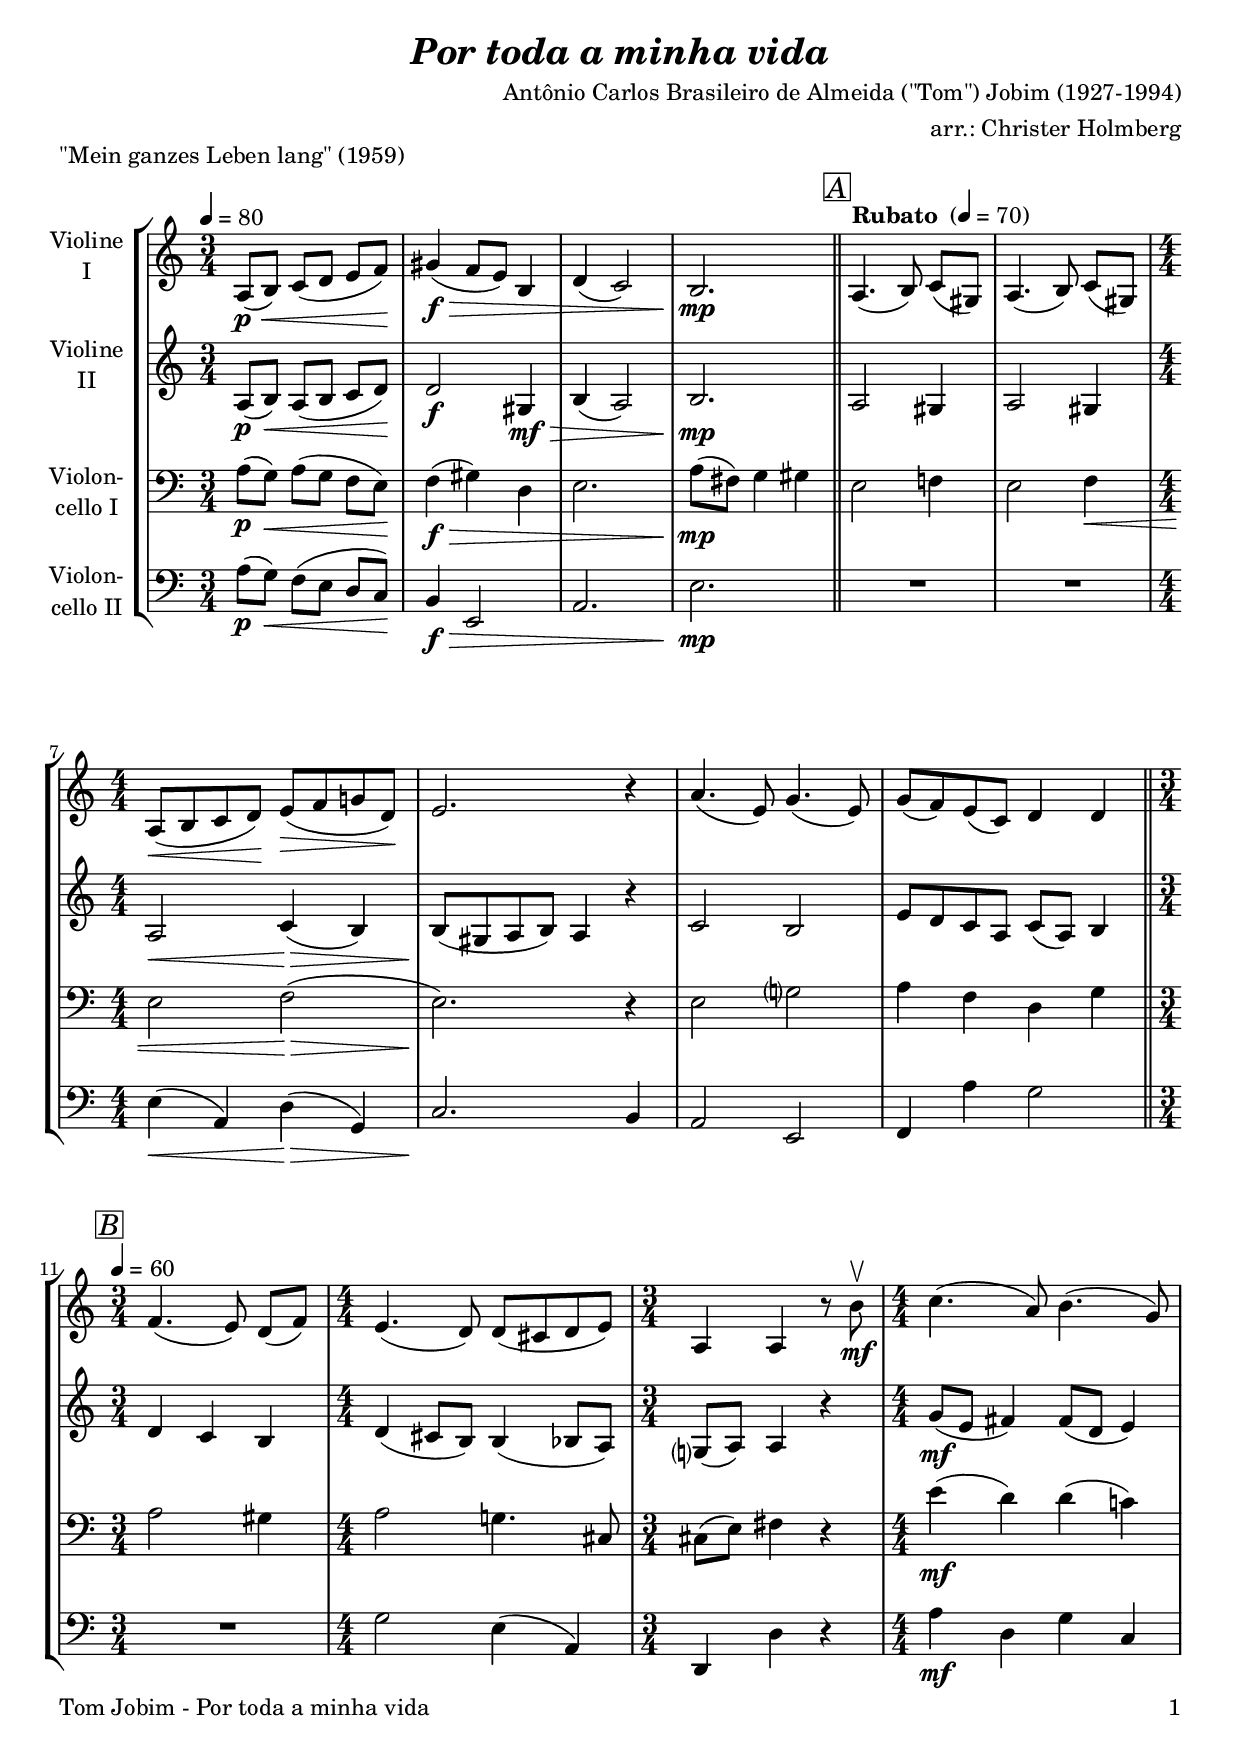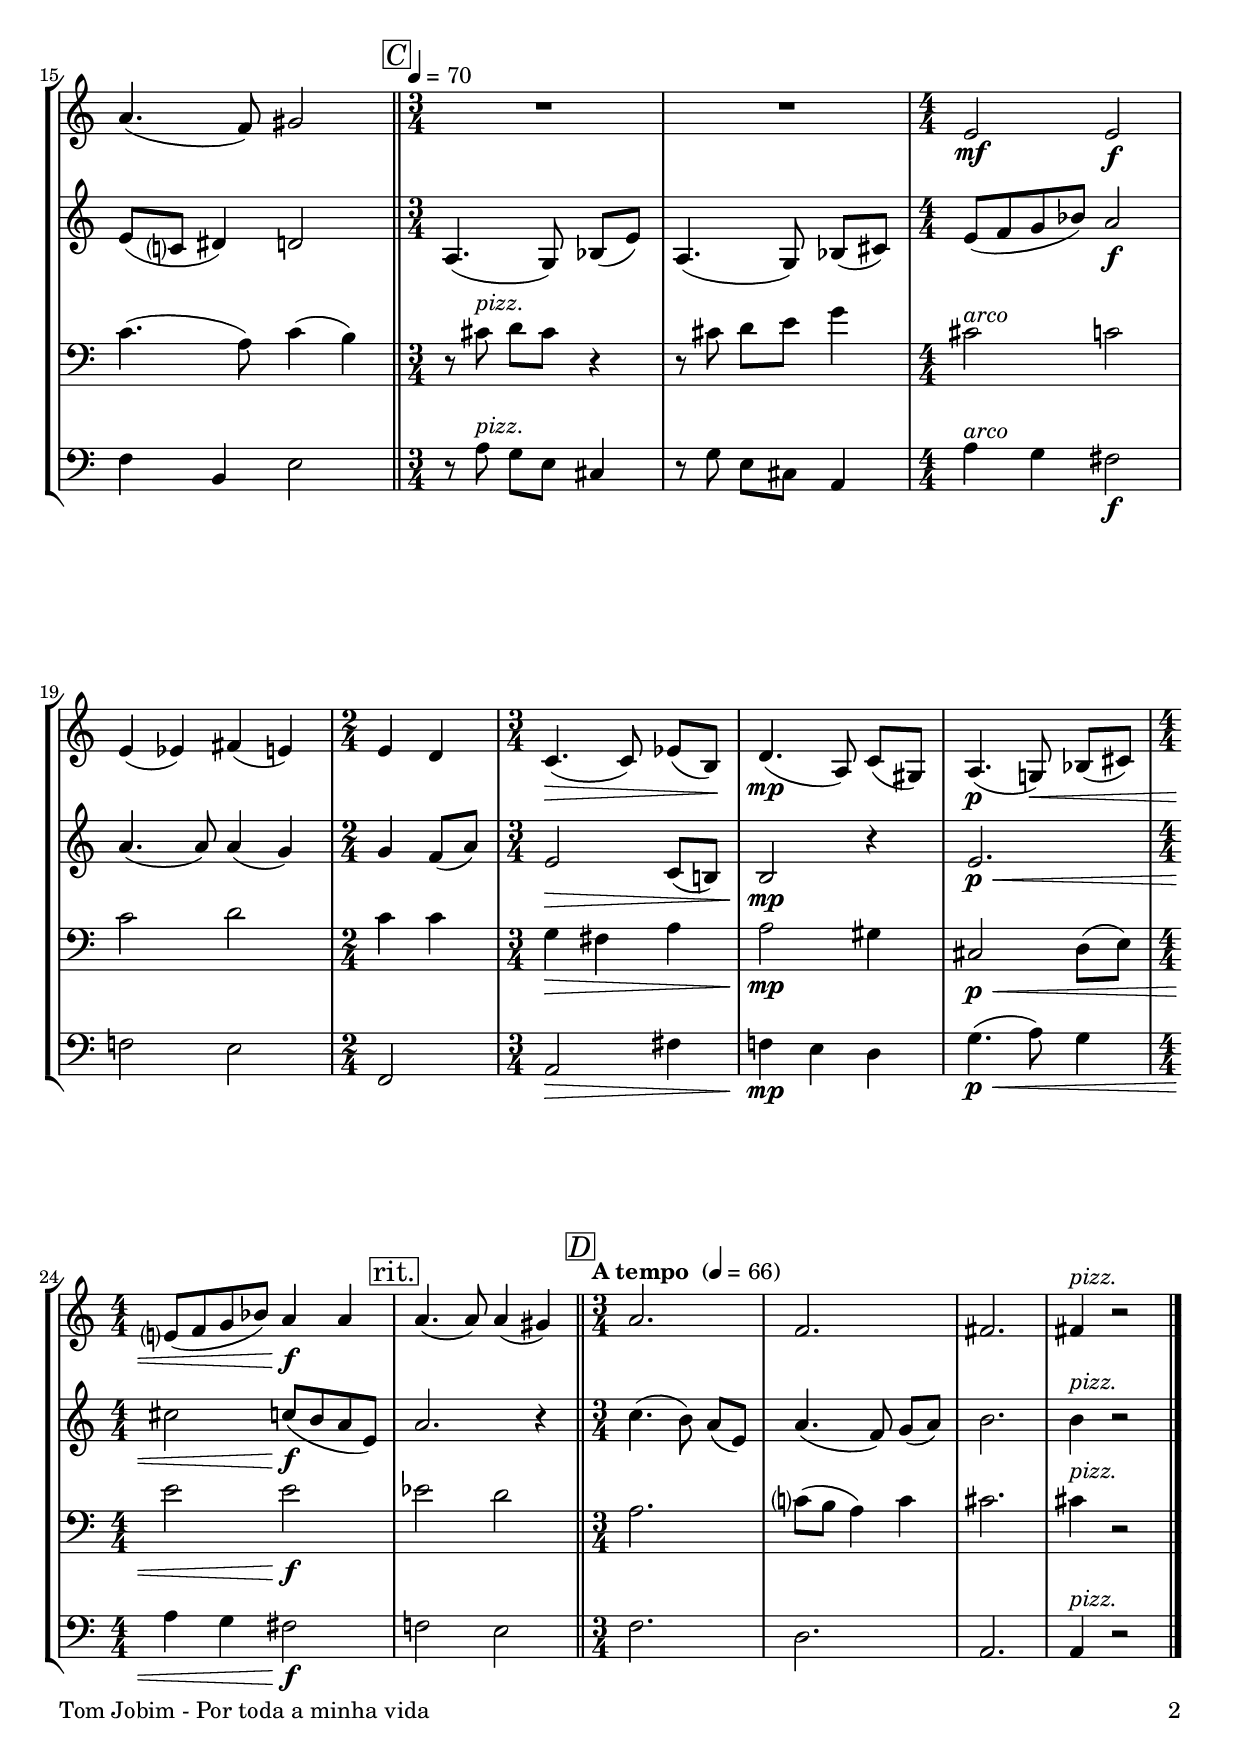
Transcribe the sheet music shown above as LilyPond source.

\version "2.22.2"
\include "deutsch.ly"

#(set-global-staff-size 20)

\header {
  title     = \markup \bold \italic "Por toda a minha vida"
  composer  = "Antônio Carlos Brasileiro de Almeida (\"Tom\") Jobim (1927-1994)"
  arranger  = "arr.: Christer Holmberg"
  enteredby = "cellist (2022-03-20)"
  piece     = "\"Mein ganzes Leben lang\" (1959)"
}

voiceconsts = {
  \key c \major
  \clef "treble"
  \time 3/4
  \numericTimeSignature
  \compressEmptyMeasures
% Set default beaming for all staves
%  \set Timing.beamExceptions = #'()
%  \set Timing.baseMoment     = #(ly:make-moment 1 4)
%  \set Timing.beatStructure  = #'(1 1 1)
  \tempo 4=80
}

mist = "string ensemble 1"
mipz = "pizzicato strings"
mivl = "violin"
miba = "cello"

boxa = { \bar "||" \mark \markup \box \italic "A" \tempo "Rubato " 4=70 }
boxb = { \bar "||" \mark \markup \box \italic "B" \tempo 4=60 }
boxc = { \bar "||" \mark \markup \box \italic "C" \tempo 4=70 }
boxd = { \bar "||" \mark \markup \box \italic "D" \tempo "A tempo " 4=66 }

arco = \markup \italic "arco"
pizz = \markup \italic "pizz."
rit  = \mark \markup \box "rit."

va = \relative c' {
  \voiceconsts

  a8(\p\< h) c([ d] e f)\!
  gis4(\f\> f8 e) h4
  d( c2)
  h2.\!\mp \boxa
  a4.( h8) c([ gis])
  a4.( h8) c([ gis]) \time 4/4

  a(\< h c d)\! e(\> f g! d)\!
  e2. r4
  a4.( e8) g4.( e8)
  g( f) e( c) d4 d \boxb \time 3/4
  f4.( e8) d([ f]) \time 4/4

  e4.( d8) d( cis d e) \time 3/4
  a,4 a r8 h'\upbow\mf \time 4/4
  c4.( a8) h4.( g8)
  a4.( f8) gis2 \boxc \time 3/4

  R2.*2 \time 4/4
  e2\mf e\f
  e4( es) fis( e) \time 2/4
  e d \time 3/4
  c4.(\> c8) es([ h])\!
  d4.(\mp a8) c([ gis])

  a4.(\p g!8)\< b([ cis]) \time 4/4
  e?( f g b) a4\!\f a \rit
  a4.( a8) a4( gis) \boxd \time 3/4
  a2.
  f
  fis
  \set Staff.midiInstrument = \mipz
  fis4^\pizz r2 \bar "|."
}

vb = \relative c' {
  \voiceconsts

  a8(\p h)\< a([ h] c d)\!
  d2\f gis,4\mf\>
  h( a2)
  h2.\mp \boxa
  a2 gis4
  a2 gis4 \time 4/4
  a2\< c4(\!\> h)

  h8(\! gis a h) a4 r
  c2 h
  e8 d c a c( a) h4 \boxb \time 3/4
  d c h \time 4/4

  d( cis8 h) h4( b8 a) \time 3/4
  g?( a) a4 r \time 4/4
  g'8(\mf e fis4) fis8( d e4)
  e8( c? dis4) d2 \boxc \time 3/4

  a4.( g8) b([ e])
  a,4.( g8) b([ cis]) \time 4/4
  e( f g b) a2\f
  a4.( a8) a4( g) \time 2/4
  g f8( a) \time 3/4

  e2\> c8( h!)
  h2\!\mp r4
  e2.\p\< \time 4/4
  cis'2 c8(\!\f h a e) \rit
  a2. r4  \boxd \time 3/4
  c4.( h8) a([ e])
  a4.( f8) g([ a])
  h2.

  \set Staff.midiInstrument = \mipz
  h4^\pizz r2 \bar "|."
}

vc = \relative c' {
  \voiceconsts
  \clef "bass"

  a8(\p g)\< a([ g] f e)\!
  f4(\f\> gis) d
  e2.
  a8(\mp fis) g4 gis \boxa
  e2 f!4
  e2 f4\< \time 4/4
  e2 f(\!\>

  e2.)\! r4
  e2 g?
  a4 f d g \boxb \time 3/4
  a2 gis4 \time 4/4
  a2 g!4. cis,8 \time 3/4
  cis8( e) fis4 r \time 4/4

  e'(\mf d) d( c!)
  c4.( a8) c4( h) \boxc \time 3/4
  \set Staff.midiInstrument = \mipz
  r8 cis^\pizz d[ cis] r4
  r8 cis d[ e] g4 \time 4/4
  \set Staff.midiInstrument = \miba
  cis,2^\arco c

  c d \time 2/4
  c4 c \time 3/4
  g\> fis a
  a2\!\mp gis4
  cis,2\p\< d8( e) \time 4/4
  e'2 e\f \rit
  es d \boxd \time 3/4
  a2.

  c?8( h a4) c
  cis2.
  \set Staff.midiInstrument = \mipz
  cis4^\pizz r2 \bar "|."
}

vd = \relative c' {
  \voiceconsts
  \clef "bass"

  a8(\p g)\< f([ e] d c)\!
  h4\f\> e,2
  a2.
  e'\!\mp \boxa
  R2.*2 \time 4/4
  e4(\< a,) d(\!\> g,)
  c2.\! h4

  a2 e
  f4 a' g2 \boxb \time 3/4
  R2. \time 4/4
  g2 e4( a,) \time 3/4
  d, d' r \time 4/4
  a'\mf d, g c,
  f h, e2 \boxc \time 3/4

  \set Staff.midiInstrument = \mipz
  r8 a^\pizz g[ e] cis4
  r8 g' e[ cis] a4 \time 4/4
  \set Staff.midiInstrument = \miba
  a'^\arco g fis2\f
  f! e \time 2/4
  f, \time 3/4
  a\> fis'4

  f!\!\mp e d
  g4.(\p\< a8) g4 \time 4/4
  a g fis2\!\f \rit
  f! e \boxd \time 3/4
  f2.
  d
  a2.
  \set Staff.midiInstrument = \mipz
  a4^\pizz r2 \bar "|."
}


music = \new StaffGroup <<
      \new Staff {
	\set Staff.midiInstrument = \mivl
	\set Staff.instrumentName = \markup \center-column { "Violine" "I" }
	\transpose c c { \va }
      }

      \new Staff {
	\set Staff.midiInstrument = \mivl
	\set Staff.instrumentName = \markup \center-column { "Violine" "II" }
	\transpose c c { \vb }
      }

      \new Staff {
	\set Staff.midiInstrument = \miba
	\set Staff.instrumentName = \markup \center-column { "Violon-" "cello I" }
	\transpose c c { \vc }
      }

      \new Staff {
	\set Staff.midiInstrument = \miba
	\set Staff.instrumentName = \markup \center-column { "Violon-" "cello II" }
	\transpose c c { \vd }
      }
>>

\book {
   \paper {
    print-page-number = ##t
    print-first-page-number = ##t
    ragged-last-bottom = ##f
    oddHeaderMarkup = \markup \null
    evenHeaderMarkup = \markup \null
    oddFooterMarkup = \markup {
      \fill-line {
%        \on-the-fly #print-page-number-check-first
        "Tom Jobim - Por toda a minha vida" \fromproperty #'page:page-number-string
      }
    }
    evenFooterMarkup = \oddFooterMarkup
  } \score {
    \music
    \layout {}
  }

  \score {
    \unfoldRepeats \music

    \midi {
      \context {
        \Score
      }
    }
  }
}